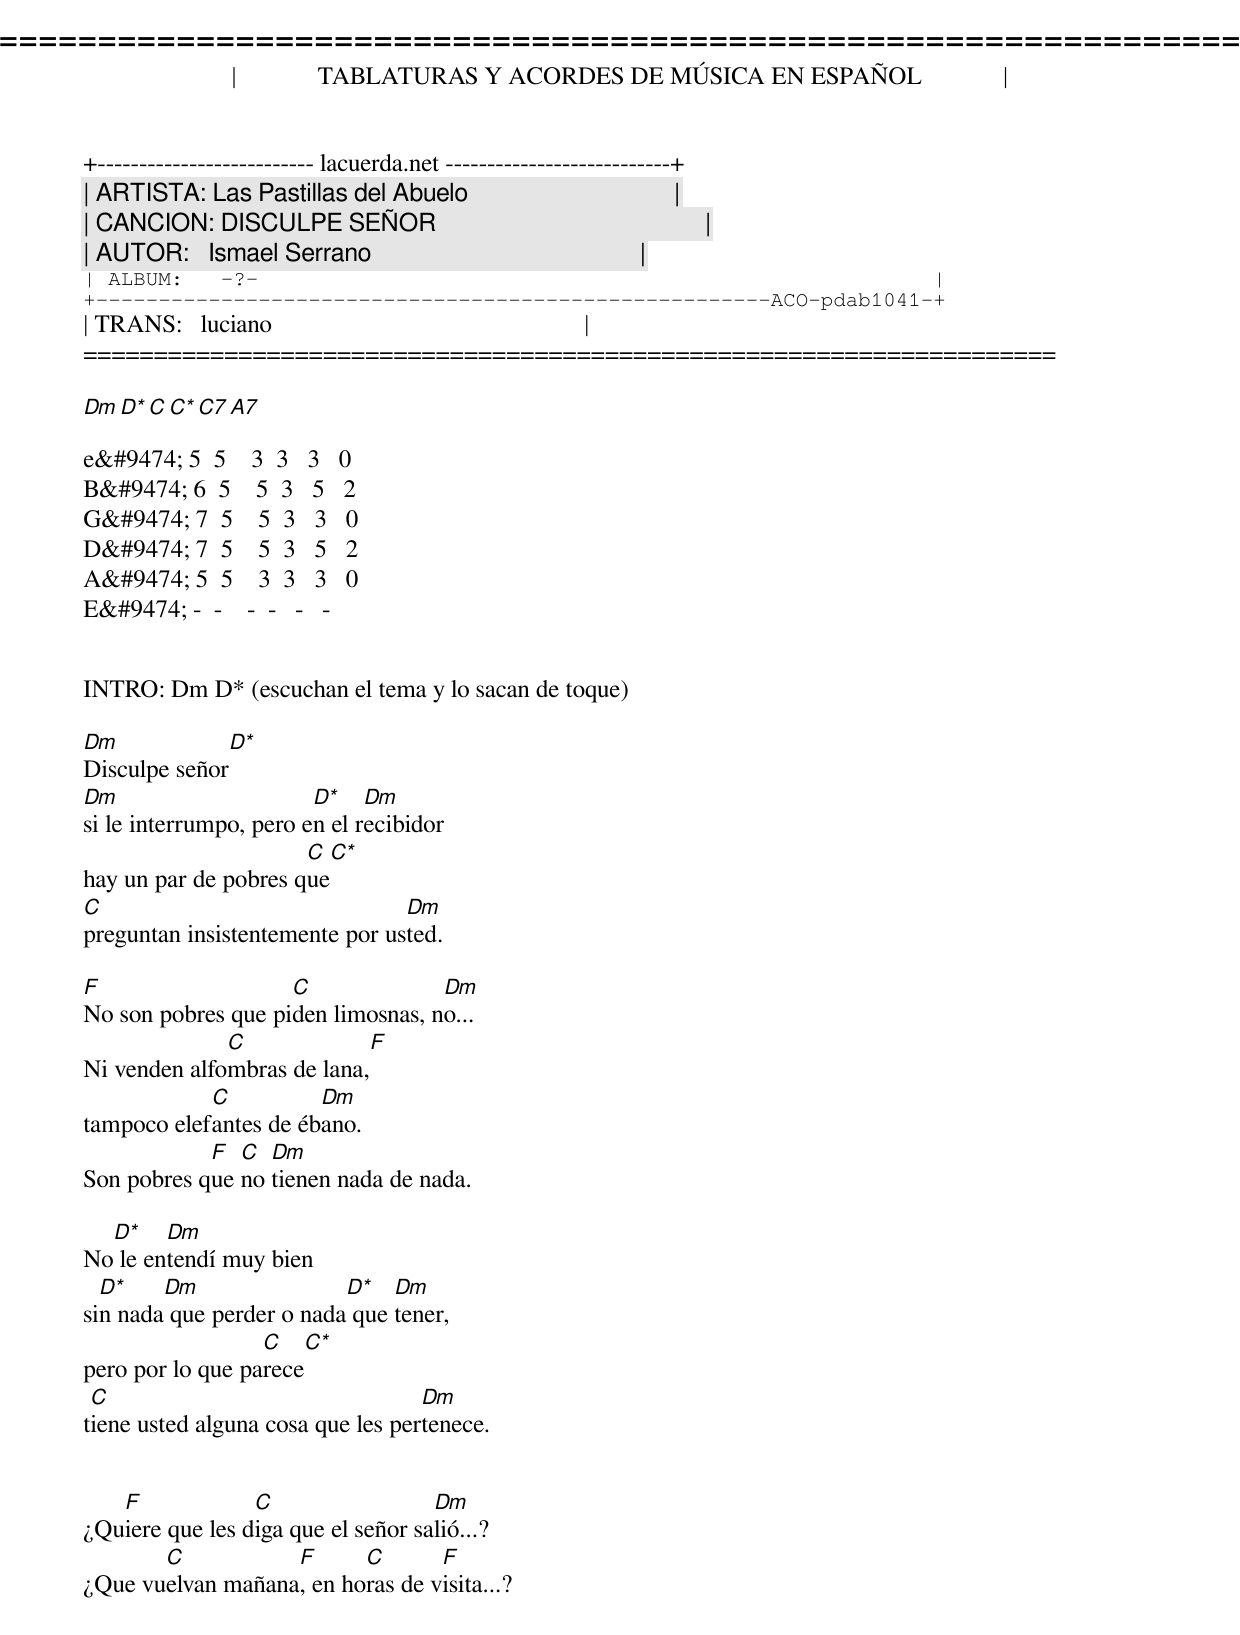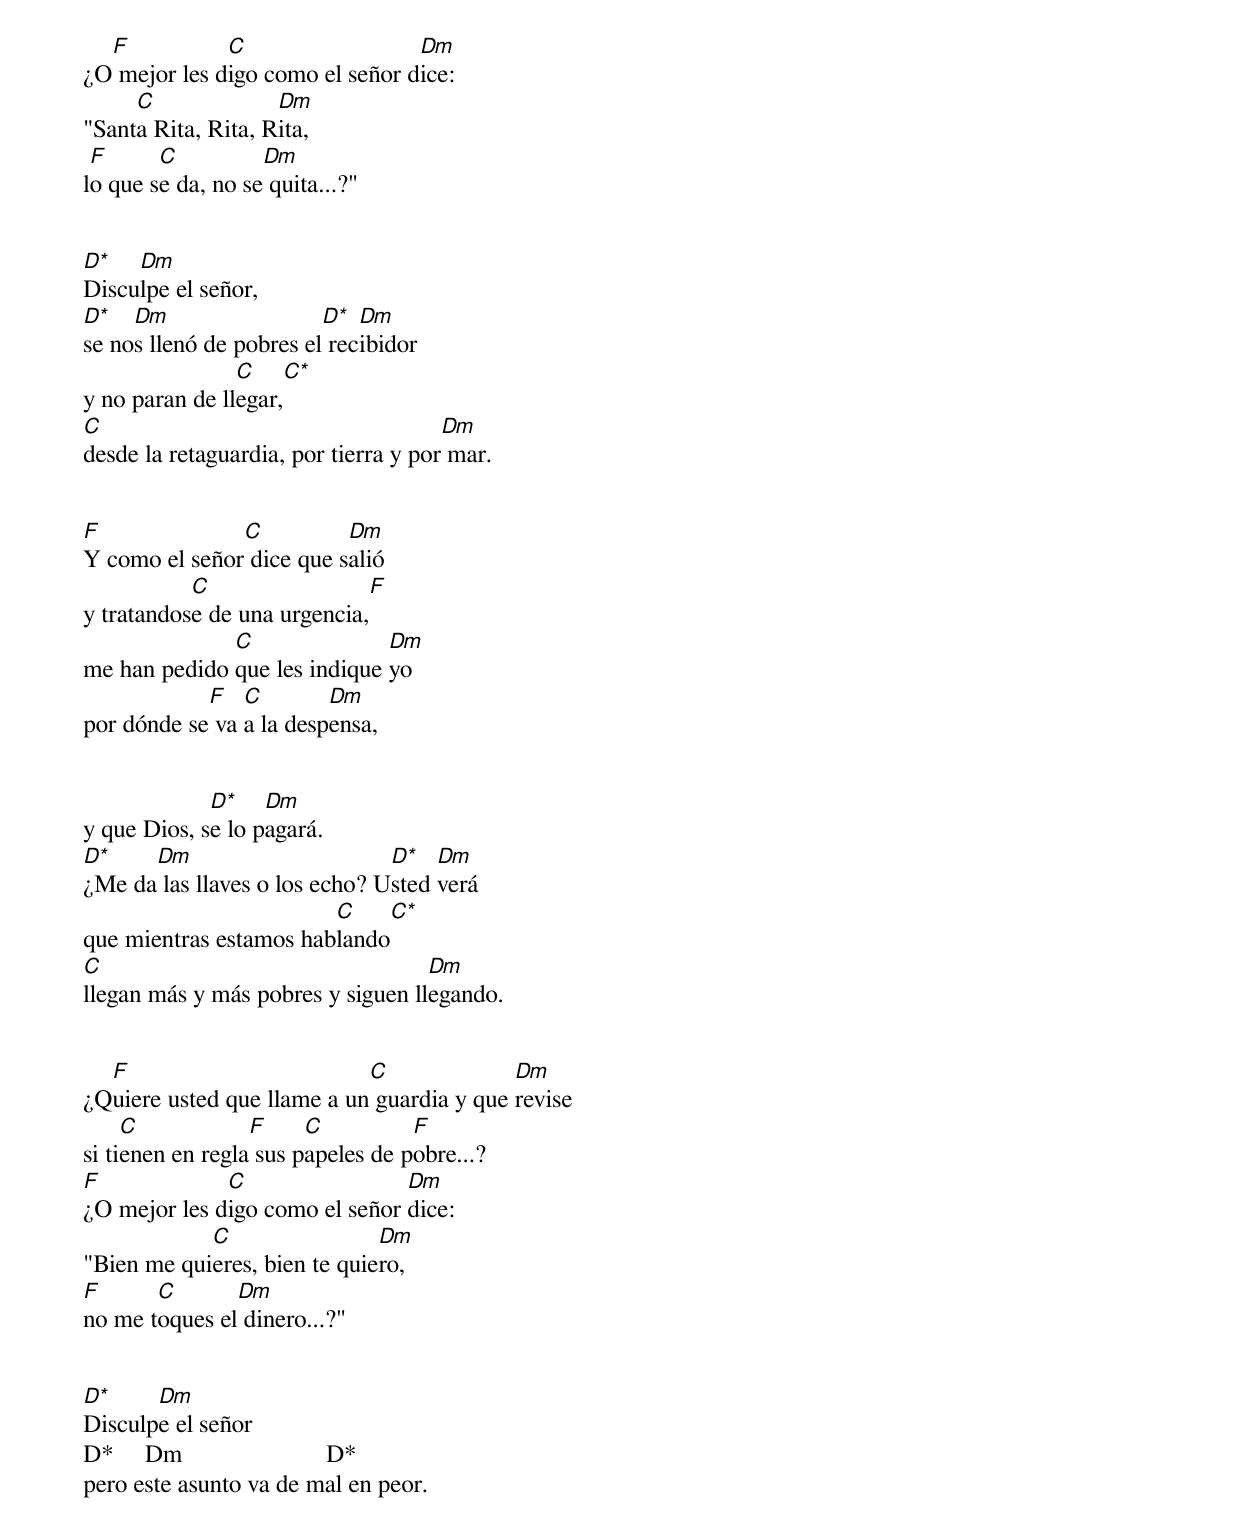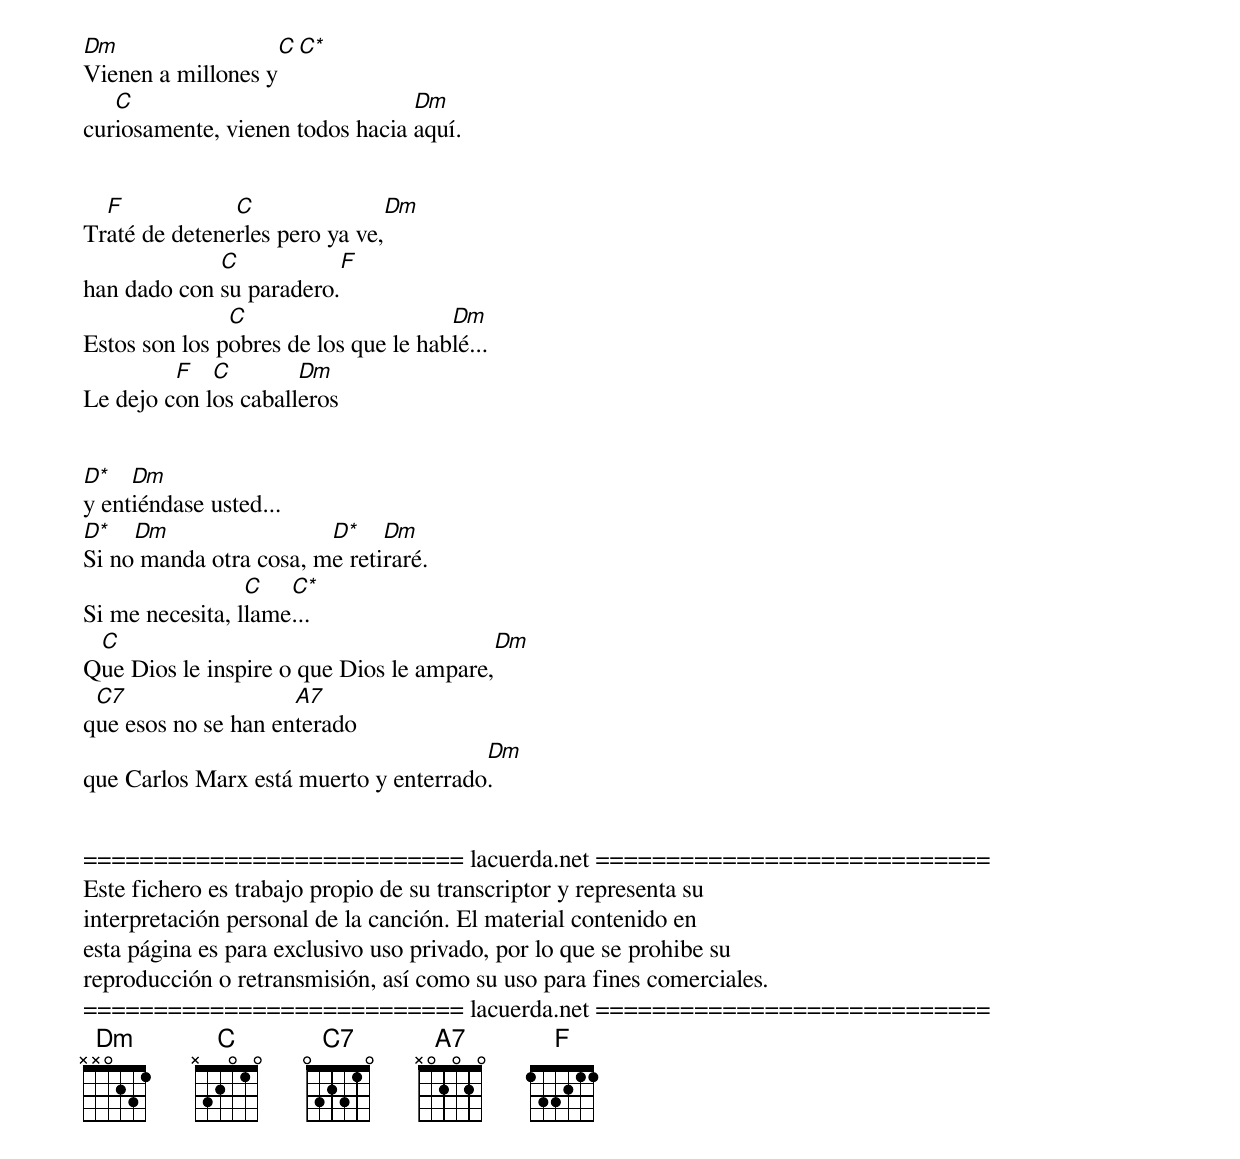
=====================================================================
|             TABLATURAS Y ACORDES DE MÚSICA EN ESPAÑOL             |
+-------------------------- lacuerda.net ---------------------------+
| ARTISTA: Las Pastillas del Abuelo                                 |
| CANCION: DISCULPE SEÑOR                                           |
| AUTOR:   Ismael Serrano                                           |
| ALBUM:   -?-                                                      |
+------------------------------------------------------ACO-pdab1041-+
| TRANS:   luciano                                                  |
=====================================================================

   Dm D*   C  C*  C7  A7

e&#9474; 5  5    3  3   3   0
B&#9474; 6  5    5  3   5   2
G&#9474; 7  5    5  3   3   0
D&#9474; 7  5    5  3   5   2
A&#9474; 5  5    3  3   3   0
E&#9474; -  -    -  -   -   -


INTRO: Dm D* (escuchan el tema y lo sacan de toque)

Dm             D*
Disculpe señor
Dm                      D*    Dm
si le interrumpo, pero en el recibidor
                      C   C*
hay un par de pobres que
C                               Dm
preguntan insistentemente por usted.

F                   C              Dm
No son pobres que piden limosnas, no...
              C              F
Ni venden alfombras de lana,
            C          Dm
tampoco elefantes de ébano.
            F  C  Dm
Son pobres que no tienen nada de nada.

  D*    Dm
No le entendí muy bien
  D*    Dm                D*   Dm
sin nada que perder o nada que tener,
                  C   C*
pero por lo que parece
 C                                 Dm
tiene usted alguna cosa que les pertenece.


   F             C                  Dm
¿Quiere que les diga que el señor salió...?
       C           F      C       F
¿Que vuelvan mañana, en horas de visita...?
  F           C                  Dm
¿O mejor les digo como el señor dice:
     C              Dm
"Santa Rita, Rita, Rita,
 F      C          Dm
lo que se da, no se quita...?"


D*   Dm
Disculpe el señor,
D*   Dm                  D*  Dm
se nos llenó de pobres el recibidor
                C    C*
y no paran de llegar,
C                                     Dm
desde la retaguardia, por tierra y por mar.


F              C          Dm
Y como el señor dice que salió
           C                 F
y tratandose de una urgencia,
              C               Dm
me han pedido que les indique yo
            F   C        Dm
por dónde se va a la despensa,


             D*    Dm
y que Dios, se lo pagará.
D*    Dm                       D*   Dm
¿Me da las llaves o los echo? Usted verá
                        C    C*
que mientras estamos hablando
C                                  Dm
llegan más y más pobres y siguen llegando.


  F                         C              Dm
¿Quiere usted que llame a un guardia y que revise
     C            F     C          F
si tienen en regla sus papeles de pobre...?
F             C                 Dm
¿O mejor les digo como el señor dice:
            C                 Dm
"Bien me quieres, bien te quiero,
F      C       Dm
no me toques el dinero...?"


D*     Dm
Disculpe el señor
D*     Dm                       D*
pero este asunto va de mal en peor.
Dm                 C   C*
Vienen a millones y
   C                             Dm
curiosamente, vienen todos hacia aquí.


  F            C               Dm
Traté de detenerles pero ya ve,
             C           F
han dado con su paradero.
               C                      Dm
Estos son los pobres de los que le hablé...
         F   C        Dm
Le dejo con los caballeros


D*   Dm
y entiéndase usted...
D*   Dm                 D*    Dm
Si no manda otra cosa, me retiraré.
                 C   C*
Si me necesita, llame...
 C                                       Dm
Que Dios le inspire o que Dios le ampare,
 C7                  A7
que esos no se han enterado
                                       Dm
que Carlos Marx está muerto y enterrado.


=========================== lacuerda.net ============================
Este fichero es trabajo propio de su transcriptor y representa su
interpretación personal de la canción. El material contenido en
esta página es para exclusivo uso privado, por lo que se prohibe su
reproducción o retransmisión, así como su uso para fines comerciales.
=========================== lacuerda.net ============================
